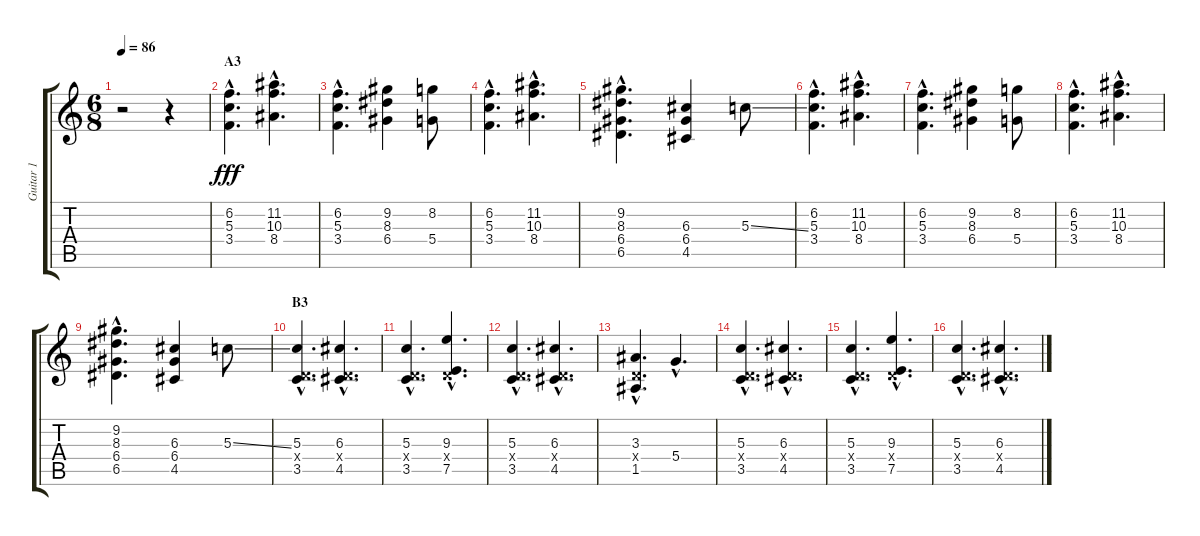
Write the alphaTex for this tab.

\track ("Guitar 1" "Guitar 1") {instrument distortionguitar}
\staff {score tabs}
\tuning (E4 B3 G3 D3 A2 E2) {hide}
\ts (6 8)
\tempo 86
\clef g2
\ks c
r.2{dy f} r.4 |
\section ("" "A3")
(6.2{hac} 5.3{hac} 3.4{hac}).4{d dy fff} (11.2{hac} 10.3{hac} 8.4{hac}).4{d} |
(6.2{hac} 5.3{hac} 3.4{hac}).4{d} (9.2 8.3 6.4).4 (8.2 5.4).8 |
(6.2{hac} 5.3{hac} 3.4{hac}).4{d} (11.2{hac} 10.3{hac} 8.4{hac}).4{d} |
(9.2{hac} 8.3{hac} 6.4{hac} 6.5{hac}).4{d} (6.3 6.4 4.5).4 5.3{ss}.8 |
(6.2{hac} 5.3{hac} 3.4{hac}).4{d} (11.2{hac} 10.3{hac} 8.4{hac}).4{d} |
(6.2{hac} 5.3{hac} 3.4{hac}).4{d} (9.2 8.3 6.4).4 (8.2 5.4).8 |
(6.2{hac} 5.3{hac} 3.4{hac}).4{d} (11.2{hac} 10.3{hac} 8.4{hac}).4{d} |
(9.2{hac} 8.3{hac} 6.4{hac} 6.5{hac}).4{d} (6.3 6.4 4.5).4 5.3{ss}.8 |
\section ("" "B3")
(5.3{hac} 0.4{hac x} 3.5{hac}).4{d} (6.3{hac} 0.4{hac x} 4.5{hac}).4{d} |
(5.3{hac} 0.4{hac x} 3.5{hac}).4{d} (9.3{hac} 0.4{hac x} 7.5{hac}).4{d} |
(5.3{hac} 0.4{hac x} 3.5{hac}).4{d} (6.3{hac} 0.4{hac x} 4.5{hac}).4{d} |
(3.3{hac} 0.4{hac x} 1.5{hac}).4{d} 5.4{hac}.4{d} |
(5.3{hac} 0.4{hac x} 3.5{hac}).4{d} (6.3{hac} 0.4{hac x} 4.5{hac}).4{d} |
(5.3{hac} 0.4{hac x} 3.5{hac}).4{d} (9.3{hac} 0.4{hac x} 7.5{hac}).4{d} |
(5.3{hac} 0.4{hac x} 3.5{hac}).4{d} (6.3{hac} 0.4{hac x} 4.5{hac}).4{d}
